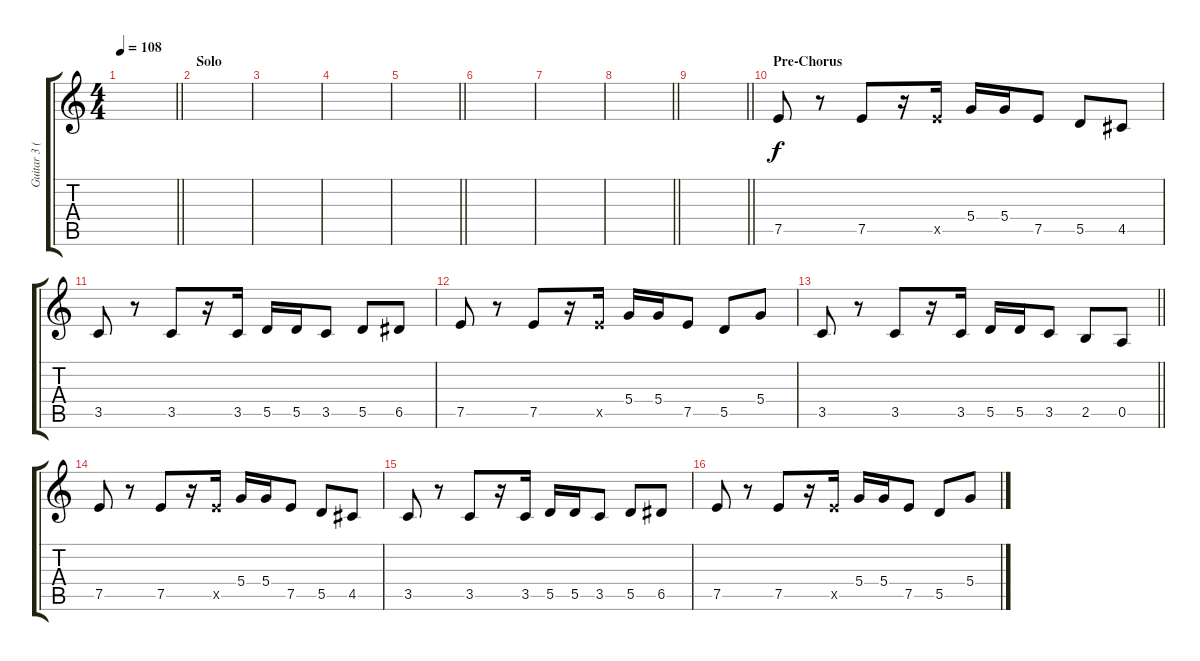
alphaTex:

\track ("Guitar 3 (Josh Klinghoffer)" "Guitar 3 (") {instrument electricguitarmuted}
\staff {score tabs}
\tuning (E4 B3 G3 D3 A2 E2) {hide}
\ts (4 4)
\tempo 108
\clef g2
\barLineRight lightlight
\ks c
|
\section ("" "Solo")
|
|
|
\barLineRight lightlight
|
|
|
\barLineRight lightlight
|
\barLineRight lightlight
|
\section ("" "Pre-Chorus")
7.5.8 r.8 7.5.8 r.16 7.5{x}.16 5.4.16 5.4.16 7.5.8 5.5.8 4.5.8 |
3.5.8 r.8 3.5.8 r.16 3.5.16 5.5.16 5.5.16 3.5.8 5.5.8 6.5.8 |
7.5.8 r.8 7.5.8 r.16 7.5{x}.16 5.4.16 5.4.16 7.5.8 5.5.8 5.4.8 |
\barLineRight lightlight
3.5.8 r.8 3.5.8 r.16 3.5.16 5.5.16 5.5.16 3.5.8 2.5.8 0.5.8 |
7.5.8 r.8 7.5.8 r.16 7.5{x}.16 5.4.16 5.4.16 7.5.8 5.5.8 4.5.8 |
3.5.8 r.8 3.5.8 r.16 3.5.16 5.5.16 5.5.16 3.5.8 5.5.8 6.5.8 |
7.5.8 r.8 7.5.8 r.16 7.5{x}.16 5.4.16 5.4.16 7.5.8 5.5.8 5.4.8
